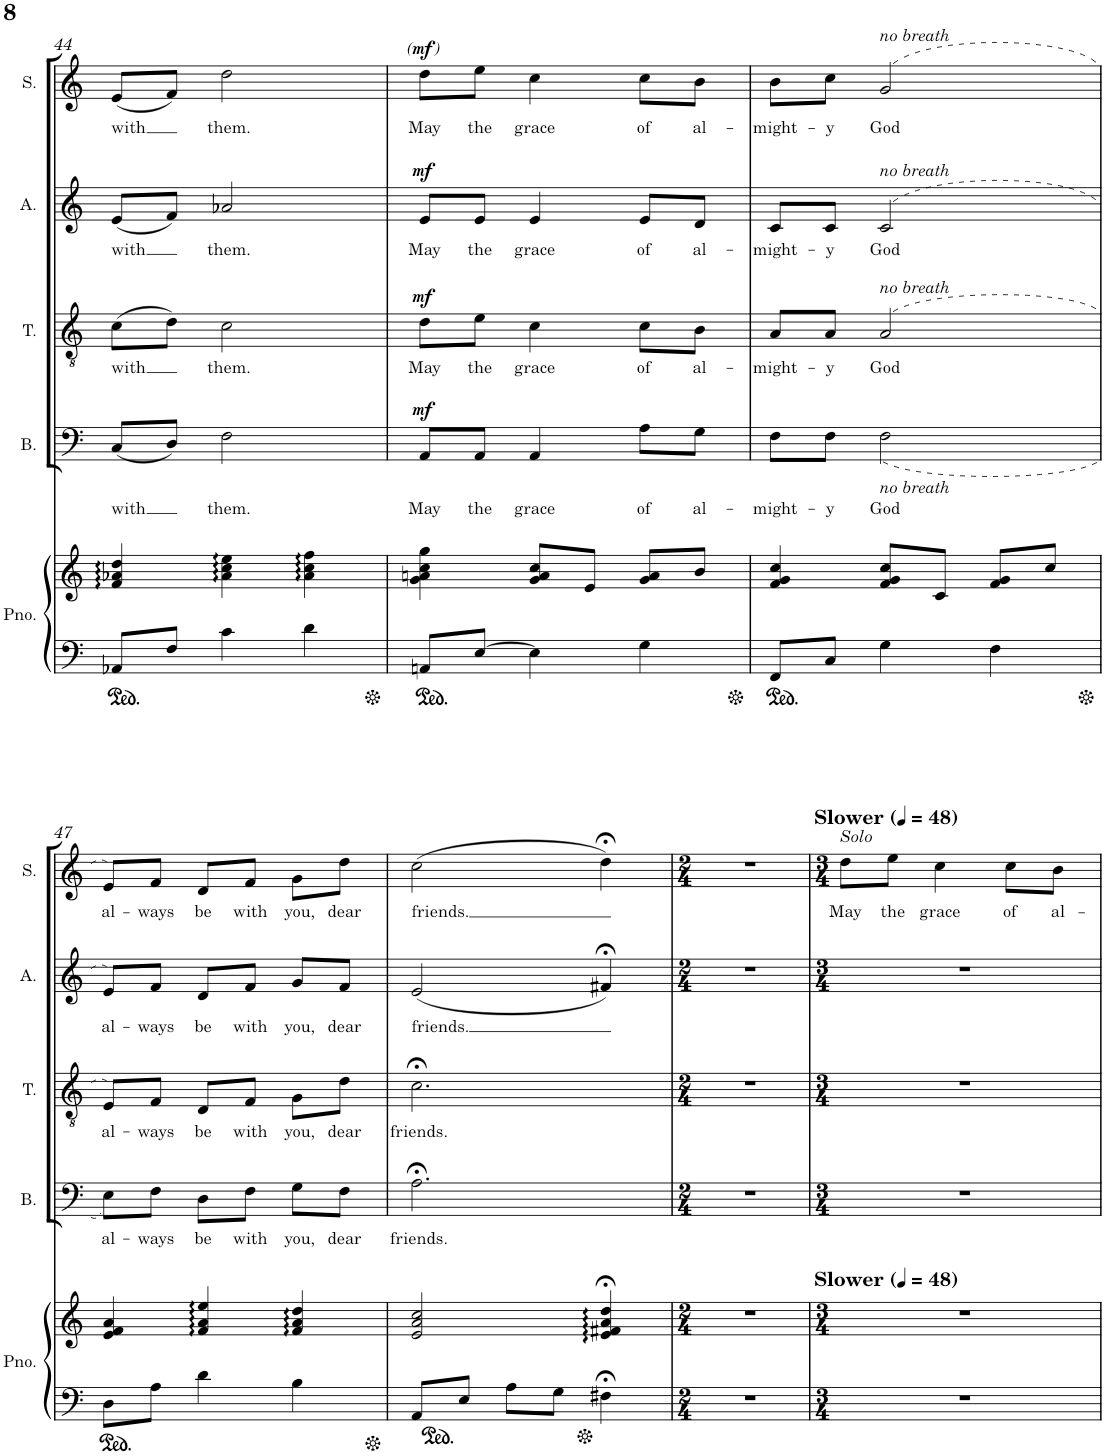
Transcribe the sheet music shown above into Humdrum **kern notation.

**kern	**kern	**kern	**text	**dynam	**kern	**text	**dynam	**kern	**text	**dynam	**kern	**text	**dynam
*part5	*part5	*part4	*part4	*part4	*part3	*part3	*part3	*part2	*part2	*part2	*part1	*part1	*part1
*staff6	*staff5	*staff4	*staff4	*staff4	*staff3	*staff3	*staff3	*staff2	*staff2	*staff2	*staff1	*staff1	*staff1
*I"Piano	*	*I"Bass	*	*	*I"Tenor	*	*	*I"Alto	*	*	*I"Soprano	*	*
*I'Pno.	*	*I'B.	*	*	*I'T.	*	*	*I'A.	*	*	*I'S.	*	*
!!LO:PB:g=z
*clefF4	*clefG2	*clefF4	*	*	*clefGv2	*	*	*clefG2	*	*	*clefG2	*	*
*k[]	*k[]	*k[]	*	*	*k[]	*	*	*k[]	*	*	*k[]	*	*
*M3/4	*M3/4	*M3/4	*	*	*M3/4	*	*	*M3/4	*	*	*M3/4	*	*
=44	=44	=44	=44	=44	=44	=44	=44	=44	=44	=44	=44	=44	=44
!	!	!	!LO:LY:b	!	!	!LO:LY:b	!	!	!LO:LY:b	!	!	!LO:LY:b	!
8AA-X/L	4f/ 4a-X/ 4dd/	(8C/L	with	.	(8c\L	with	.	(8e/L	with	.	(8e/L	with	.
8F/J	.	8D/J)	.	.	8d\J)	.	.	8f/J)	.	.	8f/J)	.	.
!	!	!	!LO:LY:b	!	!	!LO:LY:b	!	!	!LO:LY:b	!	!	!LO:LY:b	!
4c\	4a-\ 4cc\ 4ee\	2F\	them.	.	2c\	them.	.	2a-X/	them.	.	2dd\	them.	.
4d\	4a-\ 4cc\ 4ff\	.	.	.	.	.	.	.	.	.	.	.	.
=45	=45	=45	=45	=45	=45	=45	=45	=45	=45	=45	=45	=45	=45
!	!	!	!LO:LY:b	!LO:DY:a	!	!LO:LY:b	!LO:DY:a	!	!LO:LY:b	!LO:DY:a	!	!LO:LY:b	!LO:DY:a
!	!	!	!	!	!	!	!	!	!	!	!	!	!LO:DY:n=1:a
!	!	!	!	!	!	!	!	!	!	!	!	!	!LO:DY:n=2:a
8AAn/L	4g\ 4an\ 4cc\ 4gg\	8AA/L	May	mf	8d\L	May	mf	8e/L	May	mf	8dd\L	May	other-dynamics mf other-dynamics
!	!	!	!LO:LY:b	!	!	!LO:LY:b	!	!	!LO:LY:b	!	!	!LO:LY:b	!
[8E/J	.	8AA/J	the	.	8e\J	the	.	8e/J	the	.	8ee\J	the	.
!	!	!	!LO:LY:b	!	!	!LO:LY:b	!	!	!LO:LY:b	!	!	!LO:LY:b	!
4E\]	8g/ 8a/ 8cc/L	4AA/	grace	.	4c\	grace	.	4e/	grace	.	4cc\	grace	.
.	8e/J	.	.	.	.	.	.	.	.	.	.	.	.
!	!	!	!LO:LY:b	!	!	!LO:LY:b	!	!	!LO:LY:b	!	!	!LO:LY:b	!
4G\	8g/ 8a/L	8A\L	of	.	8c\L	of	.	8e/L	of	.	8cc\L	of	.
!	!	!	!LO:LY:b	!	!	!LO:LY:b	!	!	!LO:LY:b	!	!	!LO:LY:b	!
.	8b/J	8G\J	al-	.	8B\J	al-	.	8d/J	al-	.	8b\J	al-	.
=46	=46	=46	=46	=46	=46	=46	=46	=46	=46	=46	=46	=46	=46
!	!	!	!LO:LY:b	!	!	!LO:LY:b	!	!	!LO:LY:b	!	!	!LO:LY:b	!
8FF/L	4f/ 4g/ 4cc/	8F\L	-might-	.	8A/L	-might-	.	8c/L	-might-	.	8b\L	-might-	.
!	!	!	!LO:LY:b	!	!	!LO:LY:b	!	!	!LO:LY:b	!	!	!LO:LY:b	!
8C/J	.	8F\J	-y	.	8A/J	-y	.	8c/J	-y	.	8cc\J	-y	.
!	!	!	!	!	!	!	!	!	!	!	!LO:TX:a:i:t=no breath	!	!
!	!	!	!	!	!	!	!	!LO:TX:a:i:t=no breath	!	!	!	!	!
!	!	!	!	!	!LO:TX:a:i:t=no breath	!	!	!	!	!	!	!	!
!	!	!LO:TX:b:i:t=no breath	!	!	!	!	!	!	!	!	!	!	!
!	!	!	!LO:LY:b	!	!	!LO:LY:b	!	!	!LO:LY:b	!	!	!LO:LY:b	!
4G\	8f/ 8g/ 8cc/L	(<2F\	God	.	(>2A/	God	.	(>2c/	God	.	(>2g/	God	.
.	8c/J	.	.	.	.	.	.	.	.	.	.	.	.
4F\	8f/ 8g/L	.	.	.	.	.	.	.	.	.	.	.	.
.	8cc/J	.	.	.	.	.	.	.	.	.	.	.	.
!!LO:LB:g=z
=47	=47	=47	=47	=47	=47	=47	=47	=47	=47	=47	=47	=47	=47
!	!	!	!LO:LY:b	!	!	!LO:LY:b	!	!	!LO:LY:b	!	!	!LO:LY:b	!
8D\L	4e/ 4f/ 4a/	8E\L)	al-	.	8E/L)	al-	.	8e/L)	al-	.	8e/L)	al-	.
!	!	!	!LO:LY:b	!	!	!LO:LY:b	!	!	!LO:LY:b	!	!	!LO:LY:b	!
8A\J	.	8F\J	-ways	.	8F/J	-ways	.	8f/J	-ways	.	8f/J	-ways	.
!	!	!	!LO:LY:b	!	!	!LO:LY:b	!	!	!LO:LY:b	!	!	!LO:LY:b	!
4d\	4f/ 4a/ 4ee/	8D\L	be	.	8D/L	be	.	8d/L	be	.	8d/L	be	.
!	!	!	!LO:LY:b	!	!	!LO:LY:b	!	!	!LO:LY:b	!	!	!LO:LY:b	!
.	.	8F\J	with	.	8F/J	with	.	8f/J	with	.	8f/J	with	.
!	!	!	!LO:LY:b	!	!	!LO:LY:b	!	!	!LO:LY:b	!	!	!LO:LY:b	!
4B\	4f/ 4a/ 4dd/	8G\L	you,	.	8G\L	you,	.	8g/L	you,	.	8g\L	you,	.
!	!	!	!LO:LY:b	!	!	!LO:LY:b	!	!	!LO:LY:b	!	!	!LO:LY:b	!
.	.	8F\J	dear	.	8d\J	dear	.	8f/J	dear	.	8dd\J	dear	.
=48	=48	=48	=48	=48	=48	=48	=48	=48	=48	=48	=48	=48	=48
!	!	!	!LO:LY:b	!	!	!LO:LY:b	!	!	!LO:LY:b	!	!	!LO:LY:b	!
8AA/L	2e/ 2a/ 2cc/	2.A;<\	friends.	.	2.c;<\	friends.	.	(2e/	friends.	.	(2cc\	friends.	.
8E/J	.	.	.	.	.	.	.	.	.	.	.	.	.
8A\L	.	.	.	.	.	.	.	.	.	.	.	.	.
8G\J	.	.	.	.	.	.	.	.	.	.	.	.	.
4F#X;<\	4e/;< 4f#X/;< 4a/;< 4dd/;<	.	.	.	.	.	.	4f#X;</)	.	.	4dd;<\)	.	.
=49	=49	=49	=49	=49	=49	=49	=49	=49	=49	=49	=49	=49	=49
*M2/4	*M2/4	*M2/4	*	*	*M2/4	*	*	*M2/4	*	*	*M2/4	*	*
2r	2r	2r	.	.	2r	.	.	2r	.	.	2r	.	.
=50	=50	=50	=50	=50	=50	=50	=50	=50	=50	=50	=50	=50	=50
*M3/4	*M3/4	*M3/4	*	*	*M3/4	*	*	*M3/4	*	*	*M3/4	*	*
*	*MM48	*	*	*	*	*	*	*	*	*	*MM48	*	*
!	!	!	!	!	!	!	!	!	!	!	!LO:TX:a:B:t=Slower	!	!
!	!	!	!	!	!	!	!	!	!	!	!LO:TX:a:i:t=Solo	!	!
!	!LO:TX:a:B:t=Slower	!	!	!	!	!	!	!	!	!	!	!	!
!	!	!	!	!	!	!	!	!	!	!	!	!LO:LY:b	!
2.r	2.r	2.r	.	.	2.r	.	.	2.r	.	.	8dd\L	May	.
!	!	!	!	!	!	!	!	!	!	!	!	!LO:LY:b	!
.	.	.	.	.	.	.	.	.	.	.	8ee\J	the	.
!	!	!	!	!	!	!	!	!	!	!	!	!LO:LY:b	!
.	.	.	.	.	.	.	.	.	.	.	4cc\	grace	.
!	!	!	!	!	!	!	!	!	!	!	!	!LO:LY:b	!
.	.	.	.	.	.	.	.	.	.	.	8cc\L	of	.
!	!	!	!	!	!	!	!	!	!	!	!	!LO:LY:b	!
.	.	.	.	.	.	.	.	.	.	.	8b\J	al-	.
=	=	=	=	=	=	=	=	=	=	=	=	=	=
*-	*-	*-	*-	*-	*-	*-	*-	*-	*-	*-	*-	*-	*-
